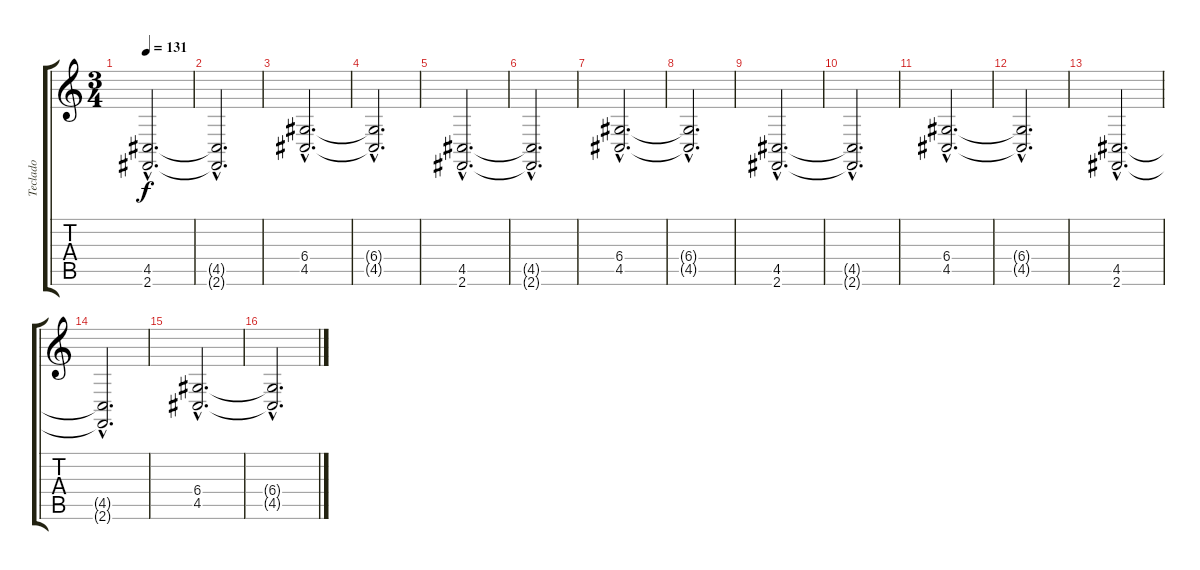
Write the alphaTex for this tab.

\track ("Teclado" "Teclado") {instrument churchorgan}
\staff {score tabs}
\tuning (E4 B3 G3 D3 A2 E2) {hide}
\ts (3 4)
\tempo 131
\clef g2
\ks c
(4.5{hac} 2.6{hac}).2{d dy f volume 13} |
(4.5{hac t} 2.6{hac t}).2{d} |
(6.4{hac} 4.5{hac}).2{d} |
(6.4{hac t} 4.5{hac t}).2{d} |
(4.5{hac} 2.6{hac}).2{d} |
(4.5{hac t} 2.6{hac t}).2{d} |
(6.4{hac} 4.5{hac}).2{d} |
(6.4{hac t} 4.5{hac t}).2{d} |
(4.5{hac} 2.6{hac}).2{d} |
(4.5{hac t} 2.6{hac t}).2{d} |
(6.4{hac} 4.5{hac}).2{d} |
(6.4{hac t} 4.5{hac t}).2{d} |
(4.5{hac} 2.6{hac}).2{d} |
(4.5{hac t} 2.6{hac t}).2{d} |
(6.4{hac} 4.5{hac}).2{d} |
(6.4{hac t} 4.5{hac t}).2{d}
